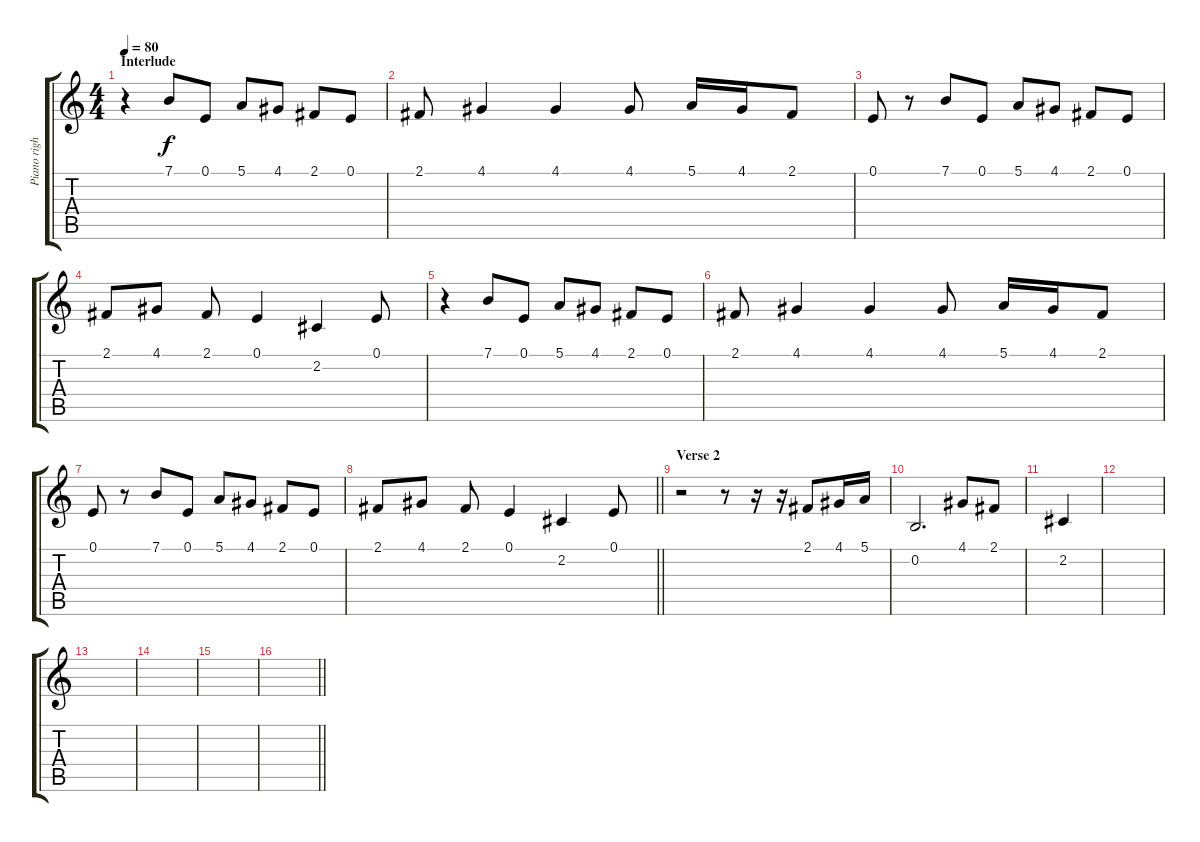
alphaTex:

\track ("Piano right" "Piano righ") {instrument brightacousticpiano}
\staff {score tabs}
\tuning (E4 B3 G3 D3 A2 E2) {hide}
\ts (4 4)
\section ("" "Interlude")
\tempo 80
\clef g2
\ks c
r.4{dy f} 7.1.8 0.1.8 5.1.8 4.1.8 2.1.8 0.1.8 |
2.1.8 4.1.4 4.1.4 4.1.8 5.1.16 4.1.16 2.1.8 |
0.1.8 r.8 7.1.8 0.1.8 5.1.8 4.1.8 2.1.8 0.1.8 |
2.1.8 4.1.8 2.1.8 0.1.4 2.2.4 0.1.8 |
r.4 7.1.8 0.1.8 5.1.8 4.1.8 2.1.8 0.1.8 |
2.1.8 4.1.4 4.1.4 4.1.8 5.1.16 4.1.16 2.1.8 |
0.1.8 r.8 7.1.8 0.1.8 5.1.8 4.1.8 2.1.8 0.1.8 |
\barLineRight lightlight
2.1.8 4.1.8 2.1.8 0.1.4 2.2.4 0.1.8 |
\section ("" "Verse 2")
r.2 r.8 r.16 r.16 2.1.8 4.1.16 5.1.16 |
0.2.2{d} 4.1.8 2.1.8 |
2.2.4 |
|
|
|
|
\barLineRight lightlight
